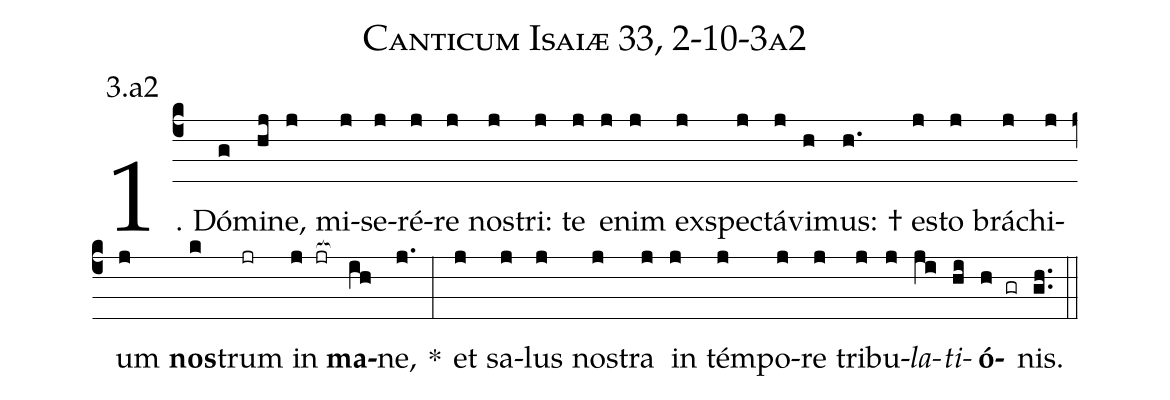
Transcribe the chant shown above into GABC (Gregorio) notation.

name: Canticum Isaiæ 33, 2-10-3a2;
annotation: 3.a2;
%%
(c4)1. Dó(g)mi(hj)ne,(j) mi(j)se(j)ré(j)re(j) nos(j)tri:(j) te(j) e(j)nim(j) ex(j)spec(j)tá(j)vi(h)mus: †(h.) es(j)to(j) brá(j)chi(j)um(j) <b>nos</b>(k)trum(jr) in(j jr[ocb:1{]) <b>ma</b>(ih[ocb:0}])ne,(j.) *(:) et(j) sa(j)lus(j) nos(j)tra(j) in(j) tém(j)po(j)re(j) tri(j)bu(j)<i>la</i>(ji)<i>ti</i>(hi)<b>ó</b>(h gr)nis.(gh..) (::)
